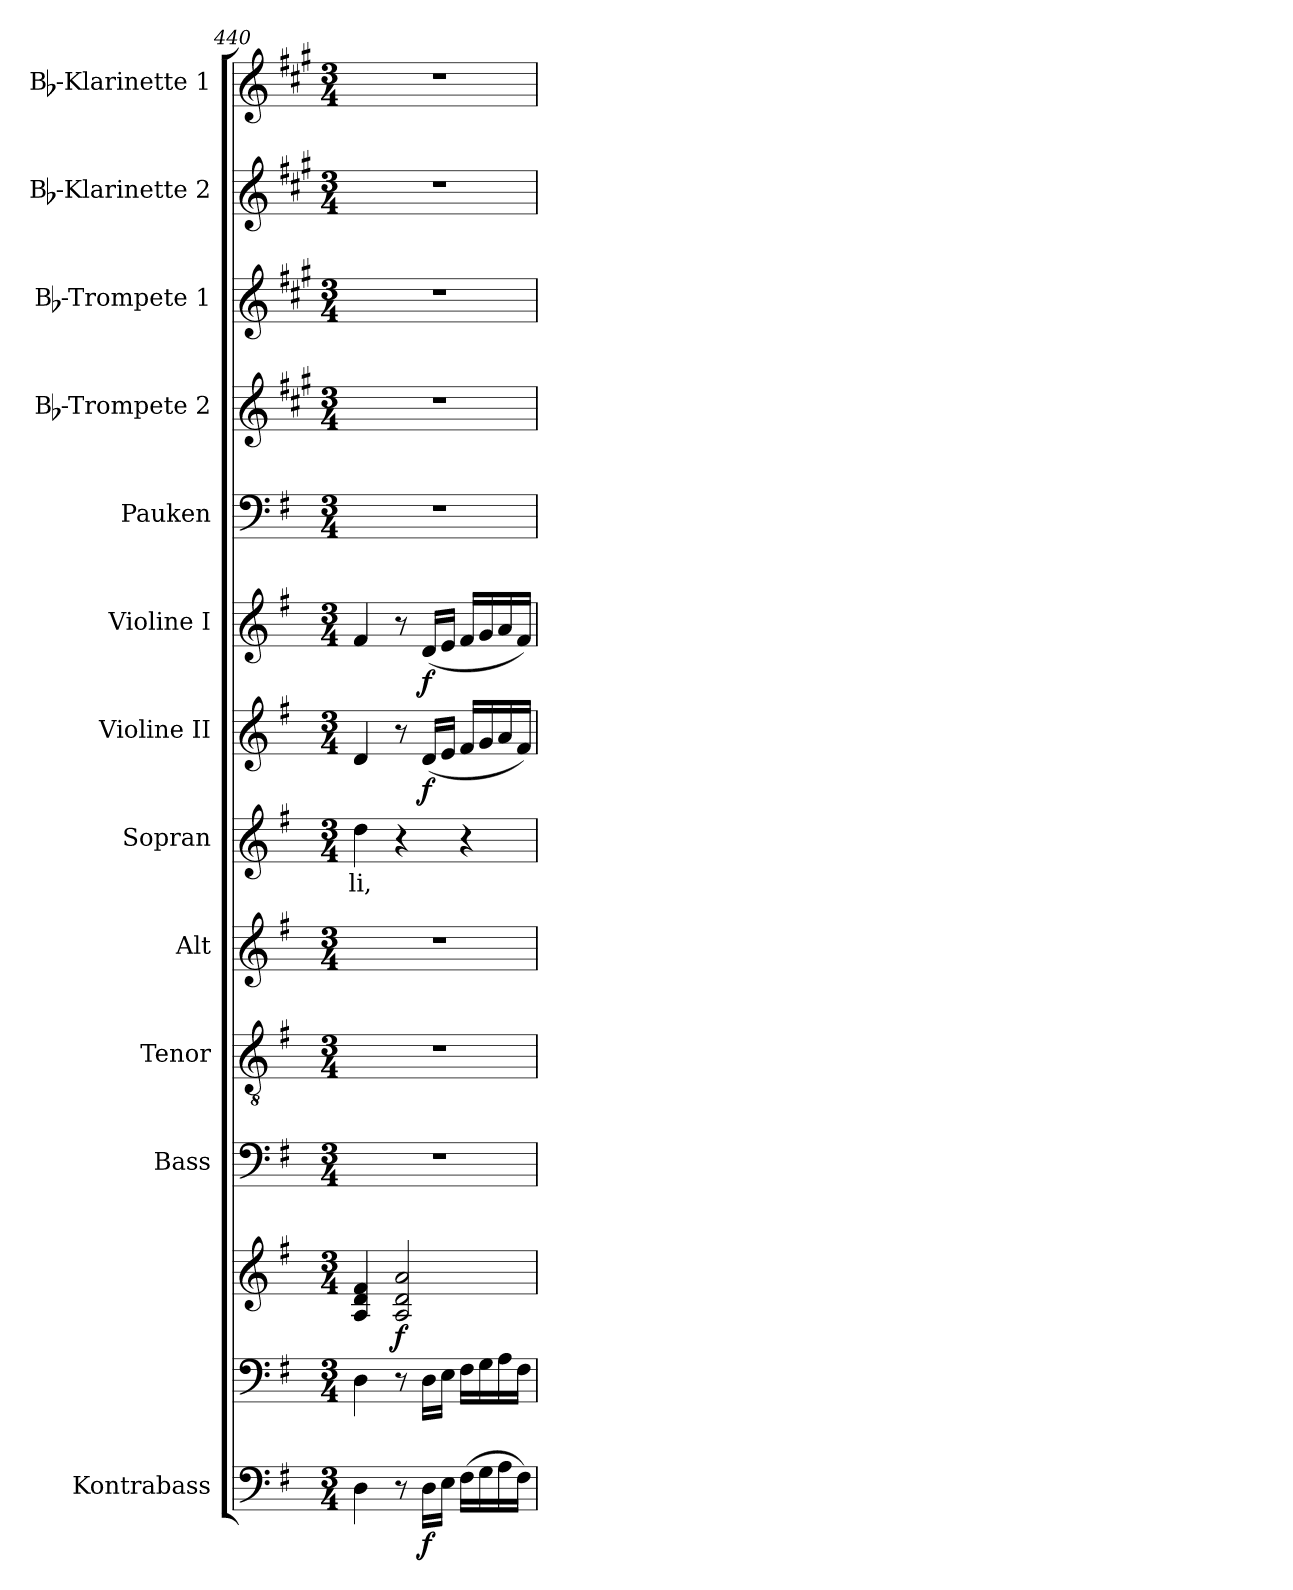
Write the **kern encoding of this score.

**kern	**dynam	**kern	**kern	**dynam	**kern	**kern	**kern	**kern	**text	**kern	**dynam	**kern	**dynam	**kern	**kern	**kern	**kern	**kern
*part13	*part13	*part12	*part12	*part12	*part11	*part10	*part9	*part8	*part8	*part7	*part7	*part6	*part6	*part5	*part4	*part3	*part2	*part1
*staff14	*staff14	*staff13	*staff12	*staff12/13	*staff11	*staff10	*staff9	*staff8	*staff8	*staff7	*staff7	*staff6	*staff6	*staff5	*staff4	*staff3	*staff2	*staff1
*I"Kontrabass	*	*	*	*	*I"Bass	*I"Tenor	*I"Alt	*I"Sopran	*	*I"Violine II	*	*I"Violine I	*	*I"Pauken	*I"Bb-Trompete 2	*I"Bb-Trompete 1	*I"Bb-Klarinette 2	*I"Bb-Klarinette 1
*I'Kb.	*	*	*	*	*I'B.	*I'T.	*I'A.	*I'S.	*	*I'Vl. II	*	*I'Vl. I	*	*I'Pk.	*I'Bb Trp. 2	*I'Bb Trp. 1	*I'Bb Kl. 2	*I'Bb Kl. 1
!!LO:PB:g=z
*clefF4	*	*clefF4	*clefG2	*	*clefF4	*clefGv2	*clefG2	*clefG2	*	*clefG2	*	*clefG2	*	*clefF4	*clefG2	*clefG2	*clefG2	*clefG2
*ITrd7c12	*	*	*	*	*	*	*	*	*	*	*	*	*	*	*ITrd1c2	*ITrd1c2	*ITrd1c2	*ITrd1c2
*k[f#]	*	*k[f#]	*k[f#]	*	*k[f#]	*k[f#]	*k[f#]	*k[f#]	*	*k[f#]	*	*k[f#]	*	*k[f#]	*k[f#]	*k[f#]	*k[f#]	*k[f#]
*G:	*	*G:	*G:	*	*G:	*G:	*G:	*G:	*	*G:	*	*G:	*	*G:	*G:	*G:	*G:	*G:
*M3/4	*	*M3/4	*M3/4	*	*M3/4	*M3/4	*M3/4	*M3/4	*	*M3/4	*	*M3/4	*	*M3/4	*M3/4	*M3/4	*M3/4	*M3/4
=440	=440	=440	=440	=440	=440	=440	=440	=440	=440	=440	=440	=440	=440	=440	=440	=440	=440	=440
!	!	!	!	!	!	!	!	!	!LO:LY:b	!	!	!	!	!	!	!	!	!
4DD\	.	4D\	4A/ 4d/ 4f#/	.	2.r	2.r	2.r	4dd\	-li,	4d/	.	4f#/	.	2.r	2.r	2.r	2.r	2.r
!	!	!	!	!LO:DY:b	!	!	!	!	!	!	!	!	!	!	!	!	!	!
8r	.	8r	2A/ 2d/ 2a/	f	.	.	.	4r	.	8r	.	8r	.	.	.	.	.	.
!	!LO:DY:b	!	!	!	!	!	!	!	!	!	!LO:DY:b	!	!LO:DY:b	!	!	!	!	!
16DD\LL	f	16D\LL	.	.	.	.	.	.	.	(<16d/LL	f	(<16d/LL	f	.	.	.	.	.
16EE\JJ	.	16E\JJ	.	.	.	.	.	.	.	16e/JJ	.	16e/JJ	.	.	.	.	.	.
(>16FF#\LL	.	16F#\LL	.	.	.	.	.	4r	.	16f#/LL	.	16f#/LL	.	.	.	.	.	.
16GG\	.	16G\	.	.	.	.	.	.	.	16g/	.	16g/	.	.	.	.	.	.
16AA\	.	16A\	.	.	.	.	.	.	.	16a/	.	16a/	.	.	.	.	.	.
16FF#\JJ)	.	16F#\JJ	.	.	.	.	.	.	.	16f#/JJ)	.	16f#/JJ)	.	.	.	.	.	.
=	=	=	=	=	=	=	=	=	=	=	=	=	=	=	=	=	=	=
*-	*-	*-	*-	*-	*-	*-	*-	*-	*-	*-	*-	*-	*-	*-	*-	*-	*-	*-
